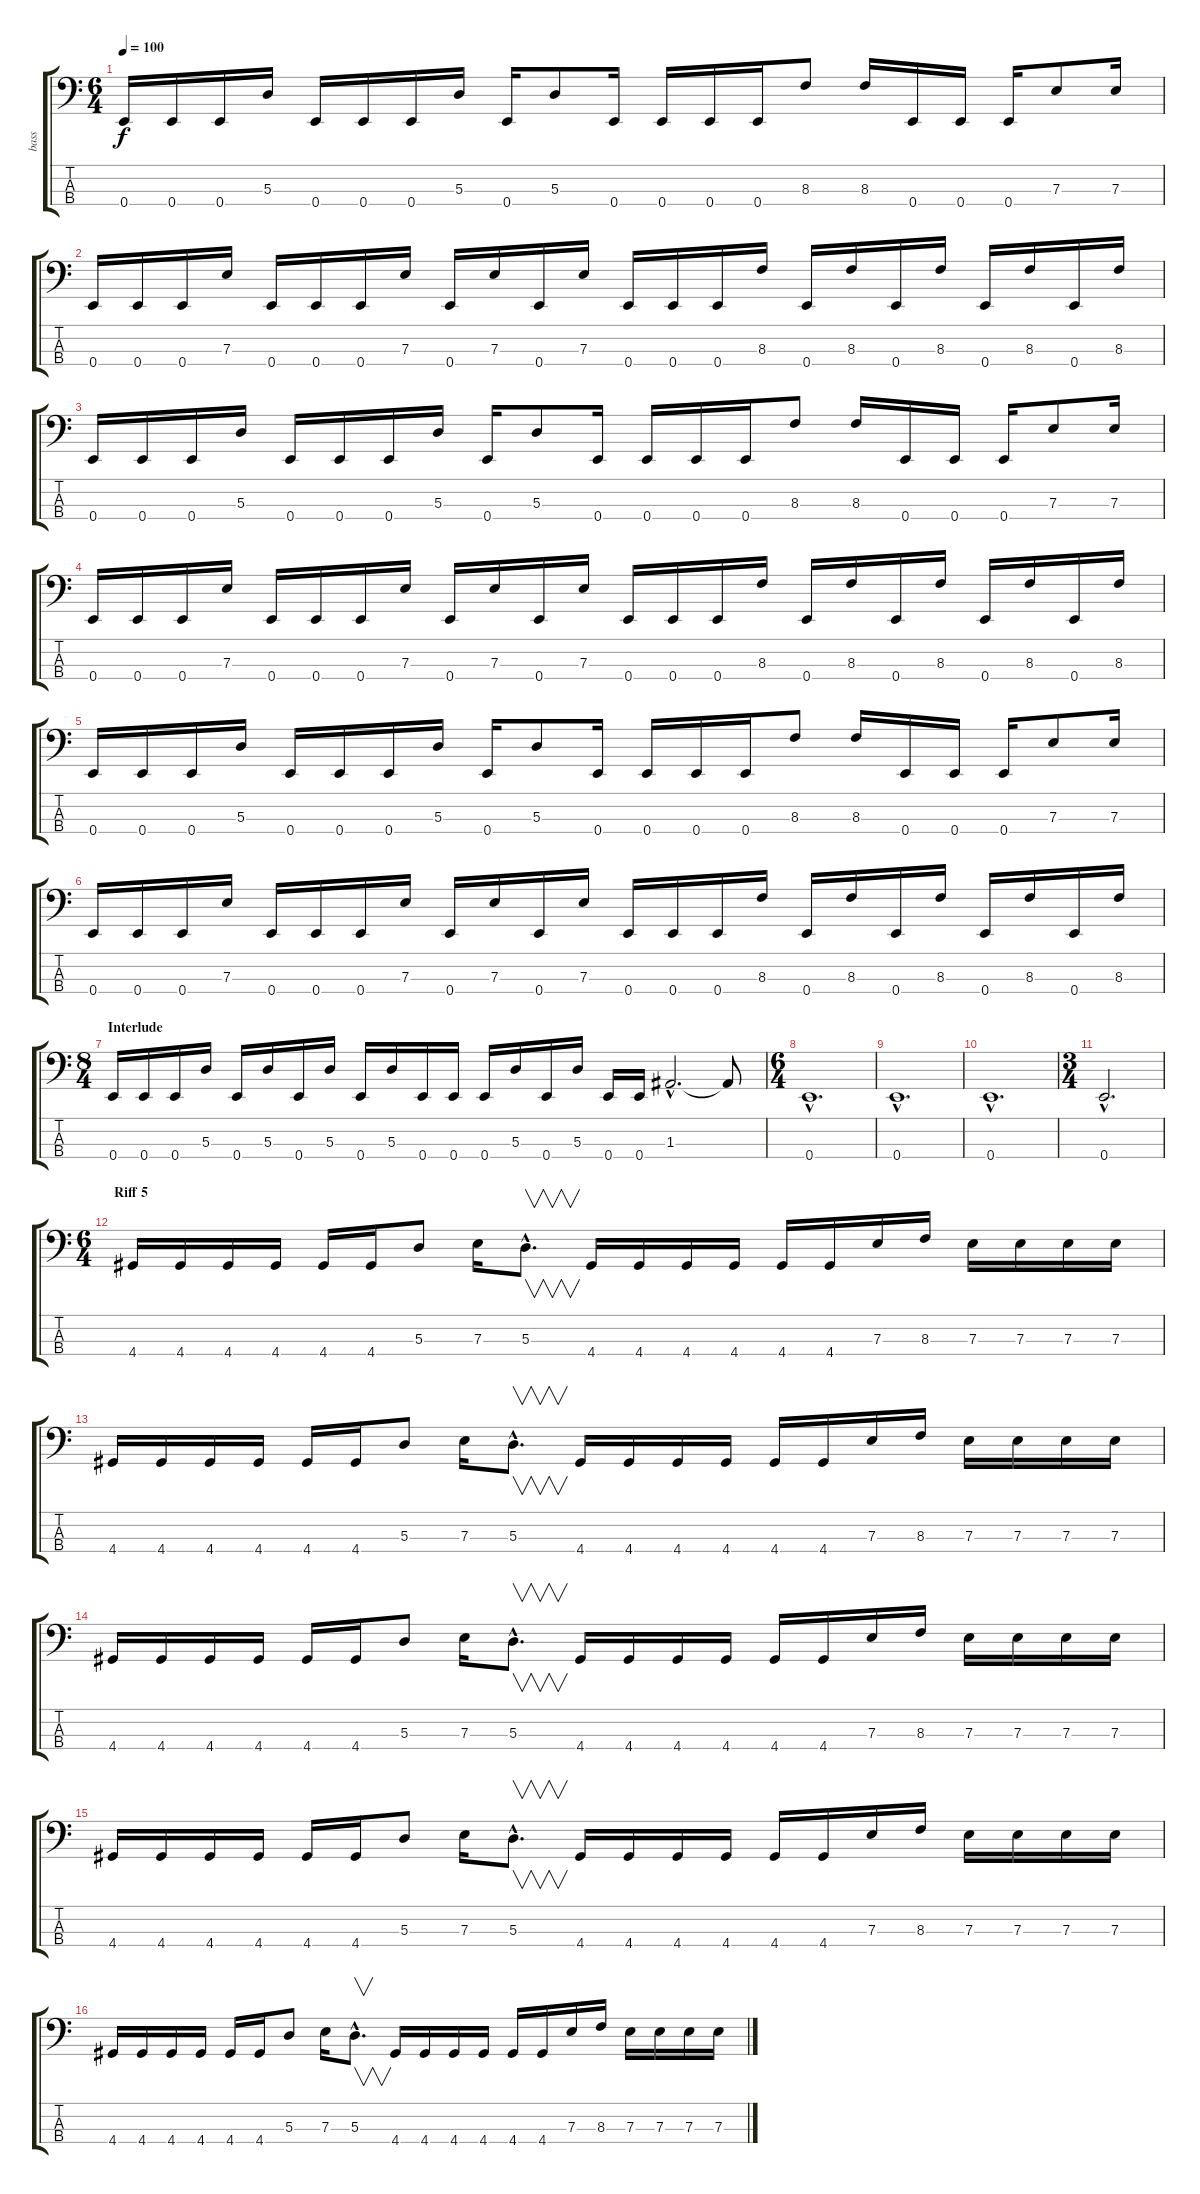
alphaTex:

\track ("bass" "bass") {instrument electricbassfinger}
\staff {score tabs}
\tuning (G2 D2 A1 E1) {hide}
\ts (6 4)
\tempo 100
\clef f4
\ks c
0.4.16{dy f} 0.4.16 0.4.16 5.3.16 0.4.16 0.4.16 0.4.16 5.3.16 0.4.16 5.3.8 0.4.16 0.4.16 0.4.16 0.4.16 8.3.8 8.3.16 0.4.16 0.4.16 0.4.16 7.3.8 7.3.16 |
0.4.16 0.4.16 0.4.16 7.3.16 0.4.16 0.4.16 0.4.16 7.3.16 0.4.16 7.3.16 0.4.16 7.3.16 0.4.16 0.4.16 0.4.16 8.3.16 0.4.16 8.3.16 0.4.16 8.3.16 0.4.16 8.3.16 0.4.16 8.3.16 |
0.4.16 0.4.16 0.4.16 5.3.16 0.4.16 0.4.16 0.4.16 5.3.16 0.4.16 5.3.8 0.4.16 0.4.16 0.4.16 0.4.16 8.3.8 8.3.16 0.4.16 0.4.16 0.4.16 7.3.8 7.3.16 |
0.4.16 0.4.16 0.4.16 7.3.16 0.4.16 0.4.16 0.4.16 7.3.16 0.4.16 7.3.16 0.4.16 7.3.16 0.4.16 0.4.16 0.4.16 8.3.16 0.4.16 8.3.16 0.4.16 8.3.16 0.4.16 8.3.16 0.4.16 8.3.16 |
0.4.16 0.4.16 0.4.16 5.3.16 0.4.16 0.4.16 0.4.16 5.3.16 0.4.16 5.3.8 0.4.16 0.4.16 0.4.16 0.4.16 8.3.8 8.3.16 0.4.16 0.4.16 0.4.16 7.3.8 7.3.16 |
0.4.16 0.4.16 0.4.16 7.3.16 0.4.16 0.4.16 0.4.16 7.3.16 0.4.16 7.3.16 0.4.16 7.3.16 0.4.16 0.4.16 0.4.16 8.3.16 0.4.16 8.3.16 0.4.16 8.3.16 0.4.16 8.3.16 0.4.16 8.3.16 |
\ts (8 4)
\section ("" "Interlude")
0.4.16 0.4.16 0.4.16 5.3.16 0.4.16 5.3.16 0.4.16 5.3.16 0.4.16 5.3.16 0.4.16 0.4.16 0.4.16 5.3.16 0.4.16 5.3.16 0.4.16 0.4.16 1.3{hac}.2{d} 1.3{t}.8 |
\ts (6 4)
0.4{hac}.1{d} |
0.4{hac}.1{d} |
0.4{hac}.1{d} |
\ts (3 4)
0.4{hac}.2{d} |
\ts (6 4)
\section ("" "Riff 5")
4.4.16 4.4.16 4.4.16 4.4.16 4.4.16 4.4.16 5.3.8 7.3.16 5.3{hac}.8{v d} 4.4.16 4.4.16 4.4.16 4.4.16 4.4.16 4.4.16 7.3.16 8.3.16 7.3.16 7.3.16 7.3.16 7.3.16 |
4.4.16 4.4.16 4.4.16 4.4.16 4.4.16 4.4.16 5.3.8 7.3.16 5.3{hac}.8{v d} 4.4.16 4.4.16 4.4.16 4.4.16 4.4.16 4.4.16 7.3.16 8.3.16 7.3.16 7.3.16 7.3.16 7.3.16 |
4.4.16 4.4.16 4.4.16 4.4.16 4.4.16 4.4.16 5.3.8 7.3.16 5.3{hac}.8{v d} 4.4.16 4.4.16 4.4.16 4.4.16 4.4.16 4.4.16 7.3.16 8.3.16 7.3.16 7.3.16 7.3.16 7.3.16 |
4.4.16 4.4.16 4.4.16 4.4.16 4.4.16 4.4.16 5.3.8 7.3.16 5.3{hac}.8{v d} 4.4.16 4.4.16 4.4.16 4.4.16 4.4.16 4.4.16 7.3.16 8.3.16 7.3.16 7.3.16 7.3.16 7.3.16 |
4.4.16 4.4.16 4.4.16 4.4.16 4.4.16 4.4.16 5.3.8 7.3.16 5.3{hac}.8{v d} 4.4.16 4.4.16 4.4.16 4.4.16 4.4.16 4.4.16 7.3.16 8.3.16 7.3.16 7.3.16 7.3.16 7.3.16
